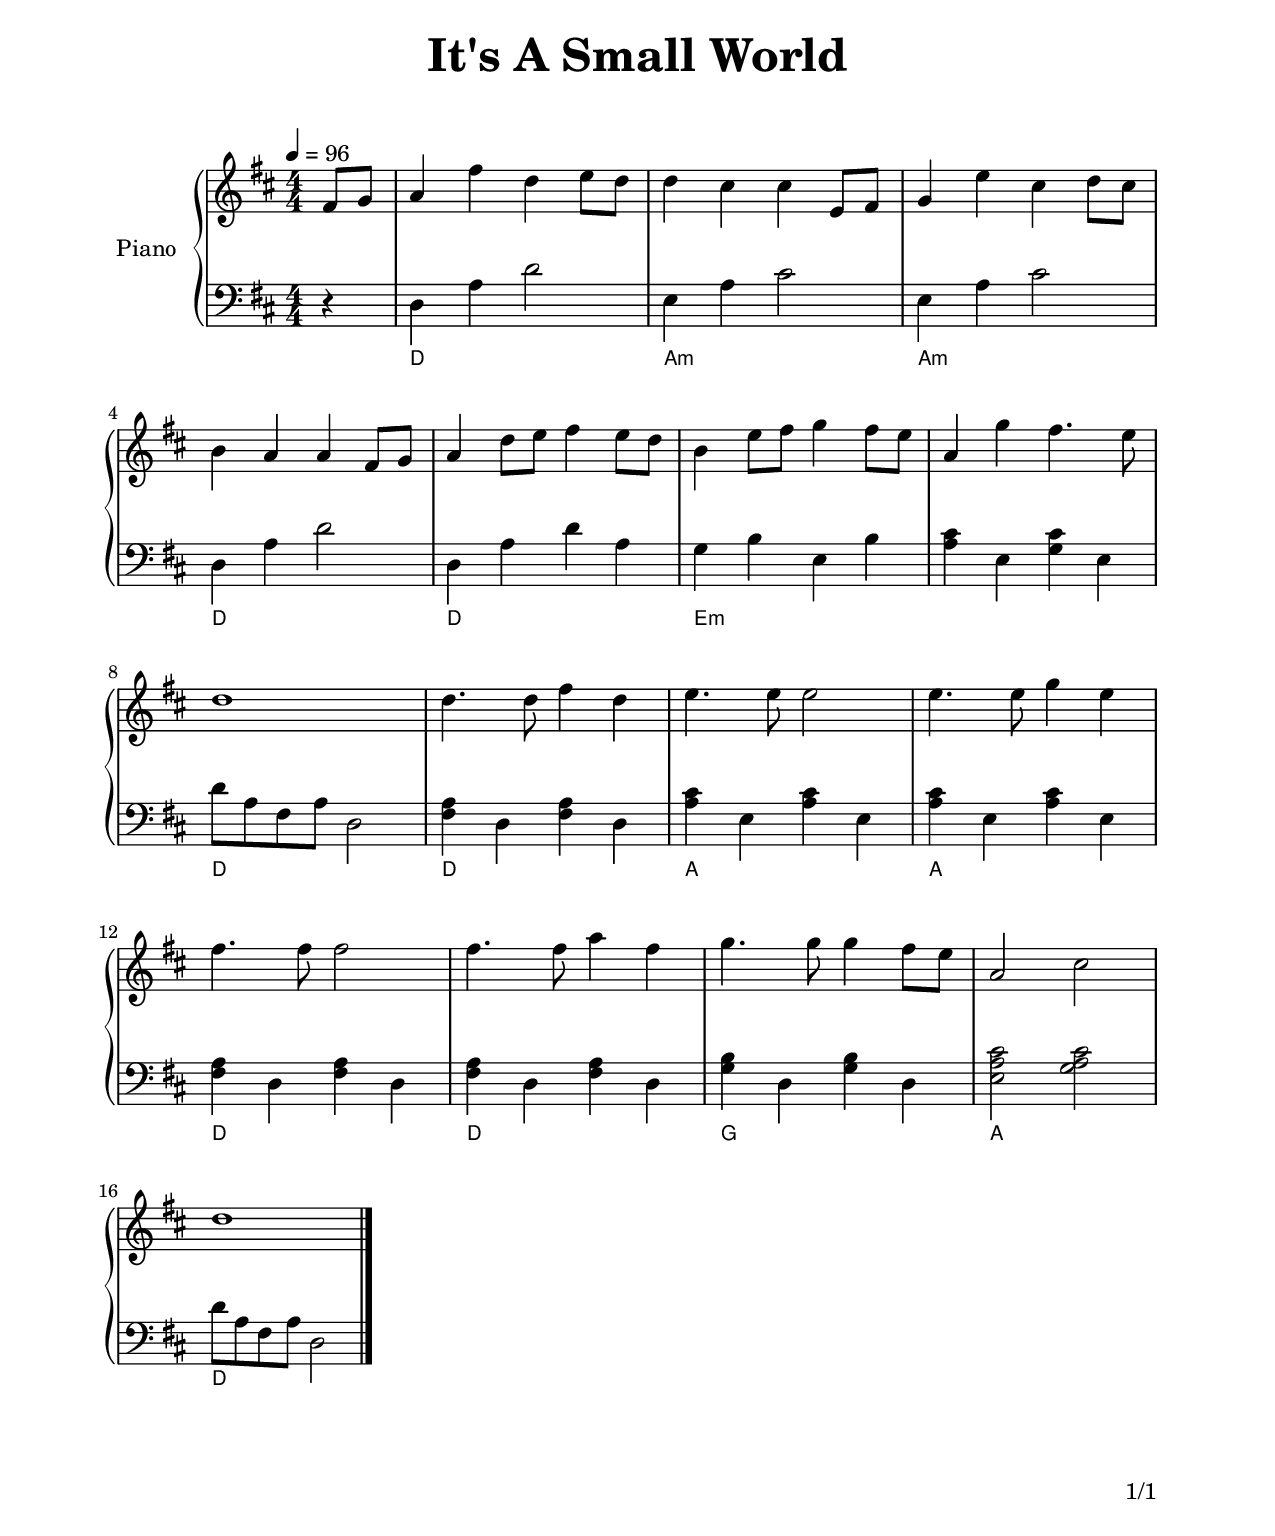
\version "2.24.3"
\include "../settings.v1.ly"

\header {
  title = \markup \override #'((font-size . 6)) "It's A Small World"
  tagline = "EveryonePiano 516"
}

\paper {
  total-page = 1
  ragged-last = ##t
}

\markup \vspace #1.5

Di = { d4 a4 d'2  }
Am = { e4 a4 cs'2 }

Dii = { <<fs4 a4>>   d4 <<fs4 a4>>   d4 }
G   = { <<g4  b4>>   d4 <<g4  b4>>   d4 }
A   = { <<a4  cs'4>> e4 <<a4  cs'4>> e4 }

Diii = { d'8 a8 fs8 a8 d2 }

\score {
  \new PianoStaff \with {
    instrumentName = "Piano"
  } <<
    \new Staff {
      \tempo 4 = 96
      \clef treble
      \key d \major
      \time 4/4
      
      \partial 4  fs'8 g'8 | a'4 fs''4     d''4  e''8 d''8 | d''4 cs''4      cs''4 e'8   fs'8 | g'4 e''4 cs''4 d''8 cs''8 | \break
      b'4 a'4 a'4 fs'8 g'8 | a'4 d''8 e''8 fs''4 e''8 d''8 | b'4  e''8 fs''8 g''4  fs''8 e''8 | a'4 g''4 fs''4.     e''8  | \break
      
      d''1               | d''4.  d''8  fs''4 d''4  | e''4. e''8 e''2            | e''4. e''8 g''4 e''4 | \break
      fs''4. fs''8 fs''2 | fs''4. fs''8 a''4  fs''4 | g''4. g''8 g''4 fs''8 e''8 | a'2        cs''2     | \break
      
      d''1 | \bar "|."
    }
    \new Staff {
      \clef bass
      \key d \major
      \time 4/4
      
      r4  | \Di          | \Am         | \Am                           |
      \Di | d4 a4 d'4 a4 | g4 b4 e4 b4 | <<a4 cs'4>> e4 <<g4 cs'4>> e4 |
      
      \Diii | \Dii | \A | \A                    |
      \Dii  | \Dii | \G | <e a cs'>2 <g a cs'>2 |
      
      \Diii |
    }
    \chords {
      
      r4 | d1 | a1:m | a1:m |
      d1 | d1 | e1:m | r1   |
      
      d1 | d1 | a1 | a1    |
      d1 | d1 | g1 | a2 r2 |
      
      d1 |
    }
  >>
  \layout {}
  \midi {}
}
